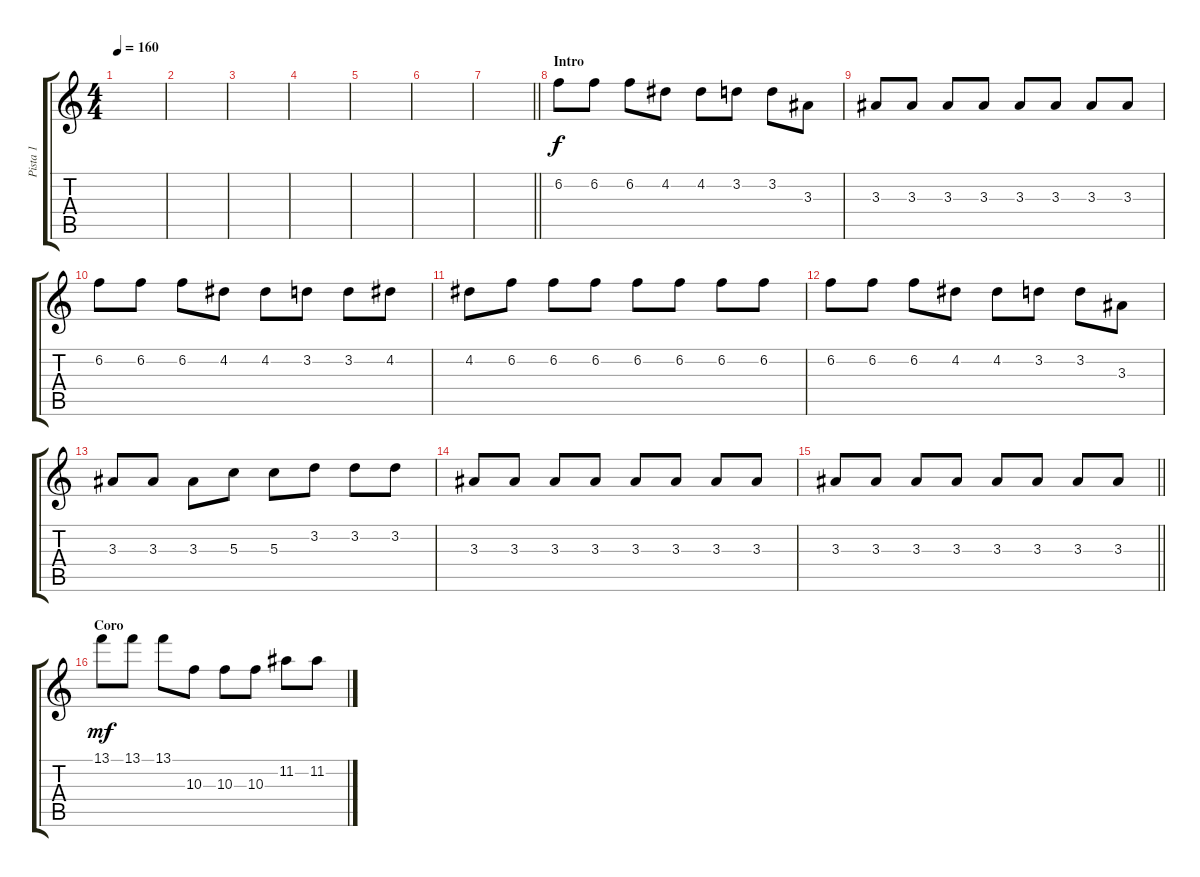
\track ("Pista 1" "Pista 1") {instrument overdrivenguitar}
\staff {score tabs}
\tuning (E4 B3 G3 D3 A2 D2) {hide}
\ts (4 4)
\tempo 160
\clef g2
\ks c
|
|
|
|
|
|
\barLineRight lightlight
|
\section ("" "Intro")
6.2.8{dy f} 6.2.8 6.2.8 4.2.8 4.2.8 3.2.8 3.2.8 3.3.8 |
3.3.8 3.3.8 3.3.8 3.3.8 3.3.8 3.3.8 3.3.8 3.3.8 |
6.2.8 6.2.8 6.2.8 4.2.8 4.2.8 3.2.8 3.2.8 4.2.8 |
4.2.8 6.2.8 6.2.8 6.2.8 6.2.8 6.2.8 6.2.8 6.2.8 |
6.2.8 6.2.8 6.2.8 4.2.8 4.2.8 3.2.8 3.2.8 3.3.8 |
3.3.8 3.3.8 3.3.8 5.3.8 5.3.8 3.2.8 3.2.8 3.2.8 |
3.3.8 3.3.8 3.3.8 3.3.8 3.3.8 3.3.8 3.3.8 3.3.8 |
\barLineRight lightlight
3.3.8 3.3.8 3.3.8 3.3.8 3.3.8 3.3.8 3.3.8 3.3.8 |
\section ("" "Coro")
13.1.8{dy mf} 13.1.8 13.1.8 10.3.8 10.3.8 10.3.8 11.2.8 11.2.8
